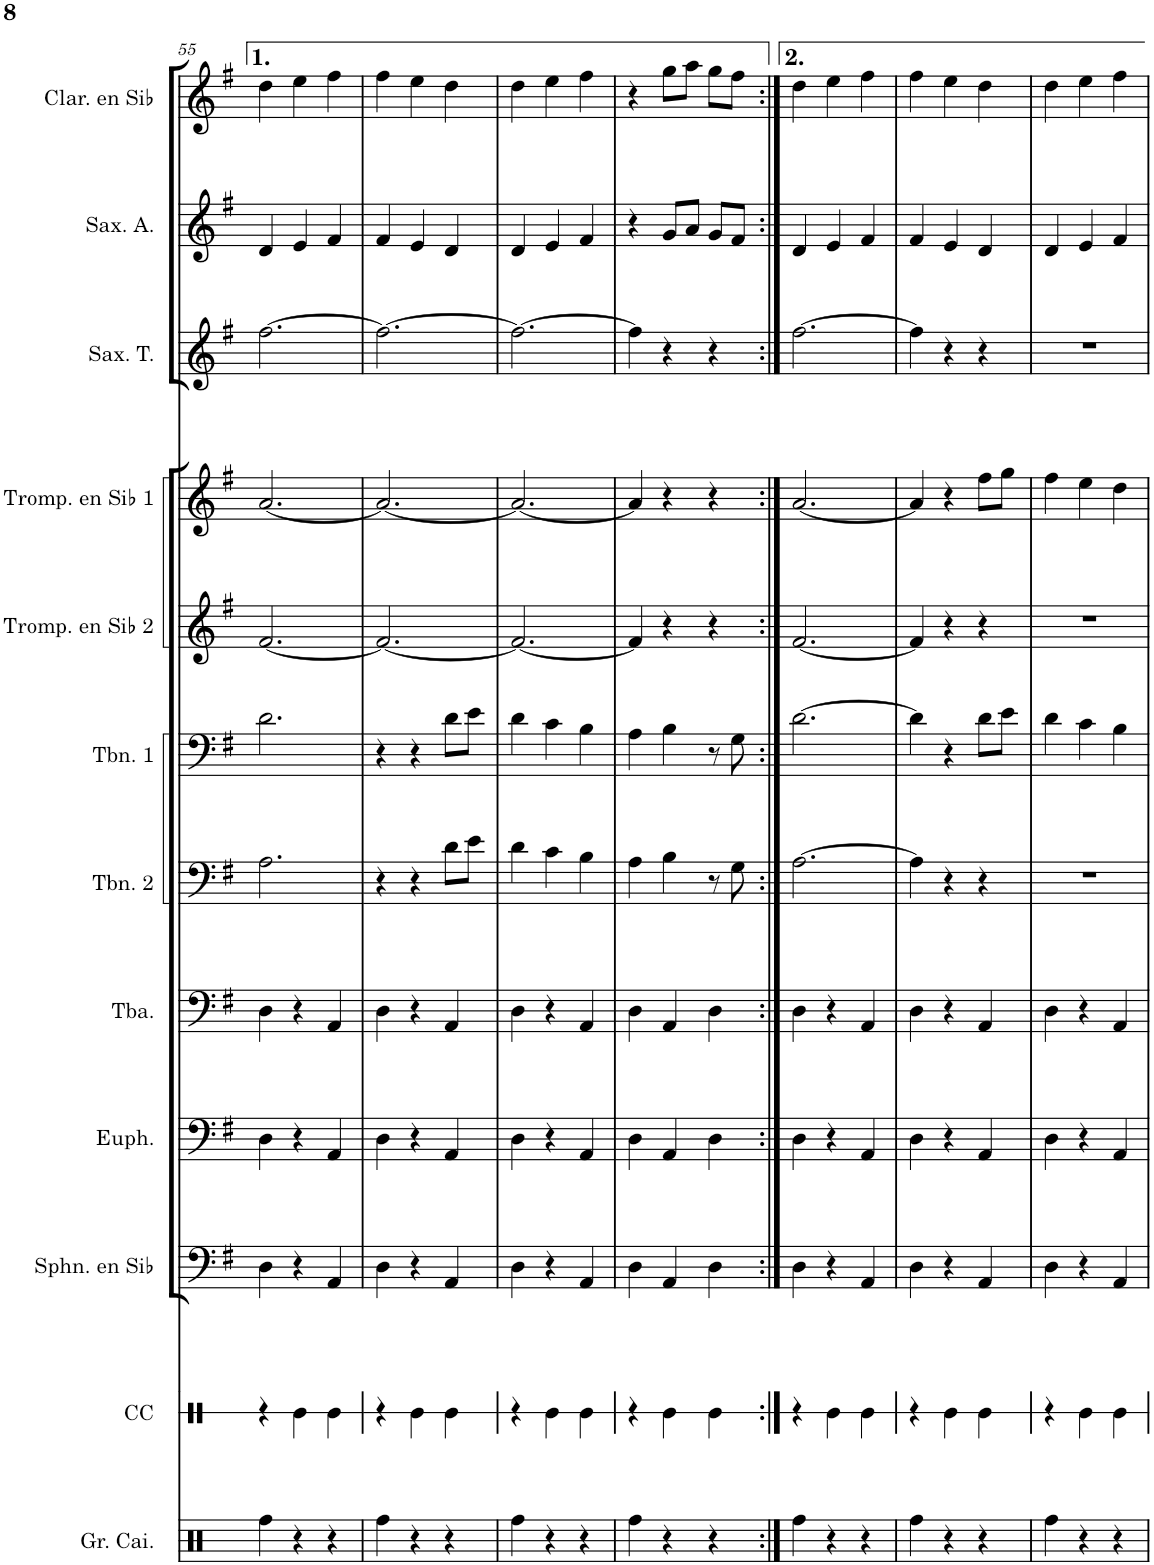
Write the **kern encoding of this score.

**kern	**kern	**kern	**kern	**kern	**kern	**kern	**kern	**kern	**kern	**kern	**kern
*part12	*part11	*part10	*part9	*part8	*part7	*part6	*part5	*part4	*part3	*part2	*part1
*staff12	*staff11	*staff10	*staff9	*staff8	*staff7	*staff6	*staff5	*staff4	*staff3	*staff2	*staff1
*I"Grosses caisses	*I"Caisse claire	*I"Sousaphone en Sib	*I"Euphonium	*I"Tuba	*I"Trombone 2	*I"Trombone 1	*I"Trompette en Sib 2	*I"Trompette en Sib 1	*I"Saxophone Ténor	*I"Saxophone Alto	*I"Clarinette en Sib
*I'Gr. Cai.	*I'CC	*I'Sphn. en Sib	*I'Euph.	*I'Tba.	*I'Tbn. 2	*I'Tbn. 1	*I'Tromp. en Sib 2	*I'Tromp. en Sib 1	*I'Sax. T.	*I'Sax. A.	*I'Clar. en Sib
!!LO:PB:g=z
*clefX	*clefX	*clefF4	*clefF4	*clefF4	*clefF4	*clefF4	*clefG2	*clefG2	*clefG2	*clefG2	*clefG2
*	*	*Trd7c12	*	*	*	*	*Trd1c2	*Trd1c2	*Trd7c12	*Trd5c9	*Trd1c2
*k[]	*k[]	*k[f#]	*k[f#]	*k[f#]	*k[f#]	*k[f#]	*k[f#]	*k[f#]	*k[f#]	*k[f#]	*k[f#]
*M3/4	*M3/4	*M3/4	*M3/4	*M3/4	*M3/4	*M3/4	*M3/4	*M3/4	*M3/4	*M3/4	*M3/4
=55	=55	=55	=55	=55	=55	=55	=55	=55	=55	=55	=55
4Rff\	4r	4D\	4D\	4D\	2.A\	2.d\	[2.f#/	[2.a/	[2.ff#\	4d/	4dd\
4r	4Re\	4r	4r	4r	.	.	.	.	.	4e/	4ee\
4r	4Re\	4AA/	4AA/	4AA/	.	.	.	.	.	4f#/	4ff#\
=56	=56	=56	=56	=56	=56	=56	=56	=56	=56	=56	=56
4Rff\	4r	4D\	4D\	4D\	4r	4r	2.f#/_	2.a/_	2.ff#\_	4f#/	4ff#\
4r	4Re\	4r	4r	4r	4r	4r	.	.	.	4e/	4ee\
4r	4Re\	4AA/	4AA/	4AA/	8d\L	8d\L	.	.	.	4d/	4dd\
.	.	.	.	.	8e\J	8e\J	.	.	.	.	.
=57	=57	=57	=57	=57	=57	=57	=57	=57	=57	=57	=57
4Rff\	4r	4D\	4D\	4D\	4d\	4d\	2.f#/_	2.a/_	2.ff#\_	4d/	4dd\
4r	4Re\	4r	4r	4r	4c\	4c\	.	.	.	4e/	4ee\
4r	4Re\	4AA/	4AA/	4AA/	4B\	4B\	.	.	.	4f#/	4ff#\
=58	=58	=58	=58	=58	=58	=58	=58	=58	=58	=58	=58
4Rff\	4r	4D\	4D\	4D\	4A\	4A\	4f#/]	4a/]	4ff#\]	4r	4r
4r	4Re\	4AA/	4AA/	4AA/	4B\	4B\	4r	4r	4r	8g/L	8gg\L
.	.	.	.	.	.	.	.	.	.	8a/J	8aa\J
4r	4Re\	4D\	4D\	4D\	8r	8r	4r	4r	4r	8g/L	8gg\L
.	.	.	.	.	8G\	8G\	.	.	.	8f#/J	8ff#\J
=59:|!	=59:|!	=59:|!	=59:|!	=59:|!	=59:|!	=59:|!	=59:|!	=59:|!	=59:|!	=59:|!	=59:|!
4Rff\	4r	4D\	4D\	4D\	[2.A\	[2.d\	[2.f#/	[2.a/	[2.ff#\	4d/	4dd\
4r	4Re\	4r	4r	4r	.	.	.	.	.	4e/	4ee\
4r	4Re\	4AA/	4AA/	4AA/	.	.	.	.	.	4f#/	4ff#\
=60	=60	=60	=60	=60	=60	=60	=60	=60	=60	=60	=60
4Rff\	4r	4D\	4D\	4D\	4A\]	4d\]	4f#/]	4a/]	4ff#\]	4f#/	4ff#\
4r	4Re\	4r	4r	4r	4r	4r	4r	4r	4r	4e/	4ee\
4r	4Re\	4AA/	4AA/	4AA/	4r	8d\L	4r	8ff#\L	4r	4d/	4dd\
.	.	.	.	.	.	8e\J	.	8gg\J	.	.	.
=61	=61	=61	=61	=61	=61	=61	=61	=61	=61	=61	=61
4Rff\	4r	4D\	4D\	4D\	2.r	4d\	2.r	4ff#\	2.r	4d/	4dd\
4r	4Re\	4r	4r	4r	.	4c\	.	4ee\	.	4e/	4ee\
4r	4Re\	4AA/	4AA/	4AA/	.	4B\	.	4dd\	.	4f#/	4ff#\
=	=	=	=	=	=	=	=	=	=	=	=
*-	*-	*-	*-	*-	*-	*-	*-	*-	*-	*-	*-
